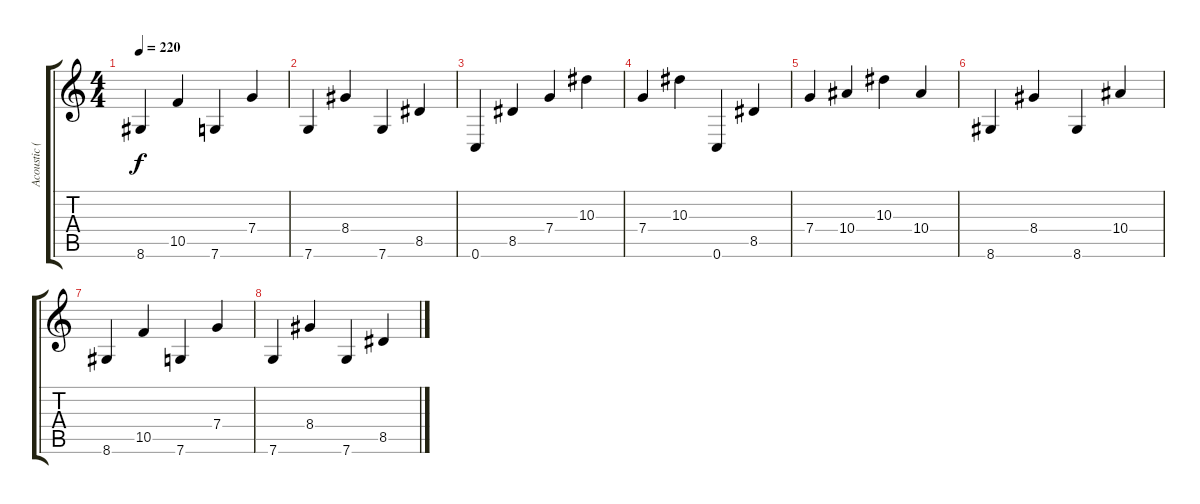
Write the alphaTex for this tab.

\track ("Acoustic (Vando)" "Acoustic (") {instrument acousticguitarsteel}
\staff {score tabs}
\tuning (D4 A3 F3 C3 G2 C2) {hide}
\ts (4 4)
\tempo 220
\clef g2
\ks c
8.6.4{dy f} 10.5.4 7.6.4 7.4.4 |
7.6.4 8.4.4 7.6.4 8.5.4 |
0.6.4 8.5.4 7.4.4 10.3.4 |
7.4.4 10.3.4 0.6.4 8.5.4 |
7.4.4 10.4.4 10.3.4 10.4.4 |
8.6.4 8.4.4 8.6.4 10.4.4 |
8.6.4 10.5.4 7.6.4 7.4.4 |
7.6.4 8.4.4 7.6.4 8.5.4
